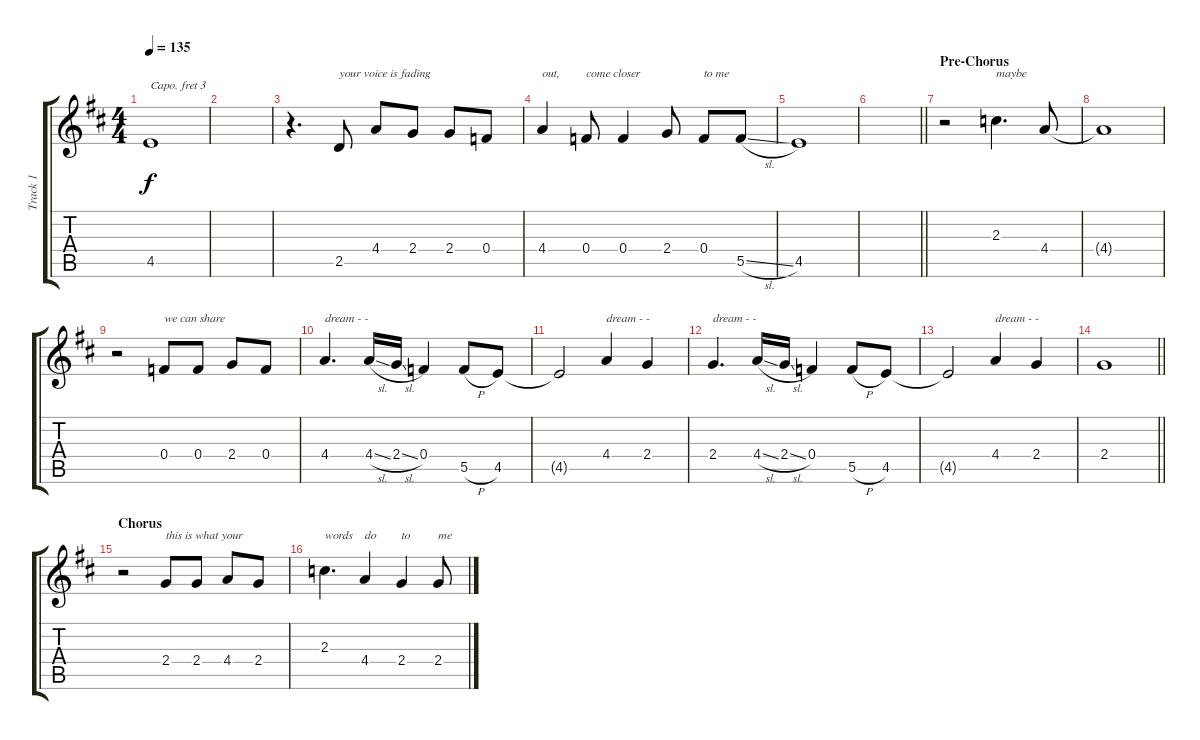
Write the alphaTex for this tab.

\track ("Track 1" "Track 1") {instrument acousticguitarsteel}
\staff {score tabs}
\capo 3
\tuning (E4 B3 G3 D3 A2 E2) {hide}
\ts (4 4)
\tempo 135
\clef g2
\ks d
4.5{t}.1{dy f} |
|
r.4{d} 2.5.8{txt "your voice is fading"} 4.4.8 2.4.8 2.4.8 0.4.8 |
4.4.4{txt "out,"} 0.4.8{txt "come closer"} 0.4.4 2.4.8 0.4.8{txt "to me"} 5.5{sl}.8 |
4.5.1 |
\barLineRight lightlight
|
\section ("" "Pre-Chorus")
r.2 2.3.4{d txt "maybe"} 4.4.8 |
4.4{t}.1 |
r.2 0.4.8{txt "we can share"} 0.4.8 2.4.8 0.4.8 |
4.4.4{d txt "dream - -"} 4.4{sl}.16 2.4{sl}.16 0.4.4 5.5{h}.8 4.5.8 |
4.5{t}.2 4.4.4{txt "dream - -"} 2.4.4 |
2.4.4{d txt "dream - -"} 4.4{sl}.16 2.4{sl}.16 0.4.4 5.5{h}.8 4.5.8 |
4.5{t}.2 4.4.4{txt "dream - -"} 2.4.4 |
\barLineRight lightlight
2.4.1 |
\section ("" "Chorus")
r.2 2.4.8{txt "this is what your"} 2.4.8 4.4.8 2.4.8 |
2.3.4{d txt "words"} 4.4.4{txt "do "} 2.4.4{txt "to "} 2.4{sl}.8{txt "me"}
